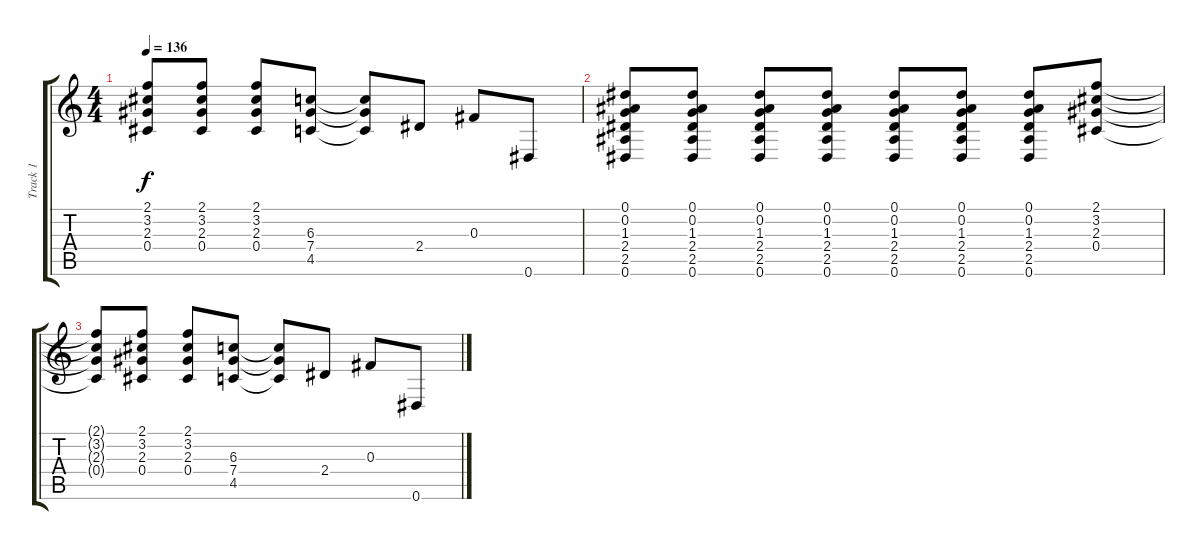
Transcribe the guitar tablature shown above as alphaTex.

\track ("Track 1" "Track 1") {instrument acousticguitarsteel}
\staff {score tabs}
\tuning (Eb4 Bb3 Gb3 Db3 Ab2 Eb2) {hide}
\ts (4 4)
\tempo 136
\clef g2
\ks c
(2.1{t} 3.2{t} 2.3{t} 0.4{t}).8{dy f} (2.1 3.2 2.3 0.4).8 (2.1 3.2 2.3 0.4).8 (6.3 7.4 4.5).8 (6.3{t} 7.4{t} 4.5{t}).8 2.4.8 0.3.8 0.6.8 |
(0.1 0.2 1.3 2.4 2.5 0.6).8 (0.1 0.2 1.3 2.4 2.5 0.6).8 (0.1 0.2 1.3 2.4 2.5 0.6).8 (0.1 0.2 1.3 2.4 2.5 0.6).8 (0.1 0.2 1.3 2.4 2.5 0.6).8 (0.1 0.2 1.3 2.4 2.5 0.6).8 (0.1 0.2 1.3 2.4 2.5 0.6).8 (2.1 3.2 2.3 0.4).8 |
(2.1{t} 3.2{t} 2.3{t} 0.4{t}).8 (2.1 3.2 2.3 0.4).8 (2.1 3.2 2.3 0.4).8 (6.3 7.4 4.5).8 (6.3{t} 7.4{t} 4.5{t}).8 2.4.8 0.3.8 0.6.8
